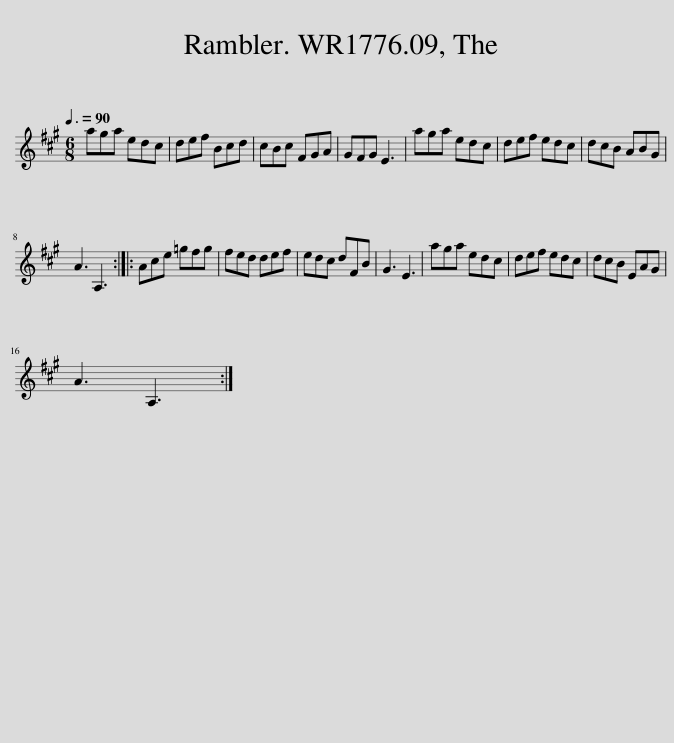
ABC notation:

X:1
L:1/8
Q:3/8=90
M:6/8
I:linebreak $
K:A
V:1 treble
V:1
 aga edc | def Bcd | cBc FGA | GFG E3 | aga edc | %5
 def edc | dcB ABG |$ A3 A,3 :: Ace =gfg | fed def | %10
 edc dFB | G3 E3 | aga edc | def edc | dcB EAG |$ %15
 A3 A,3 :| %16
